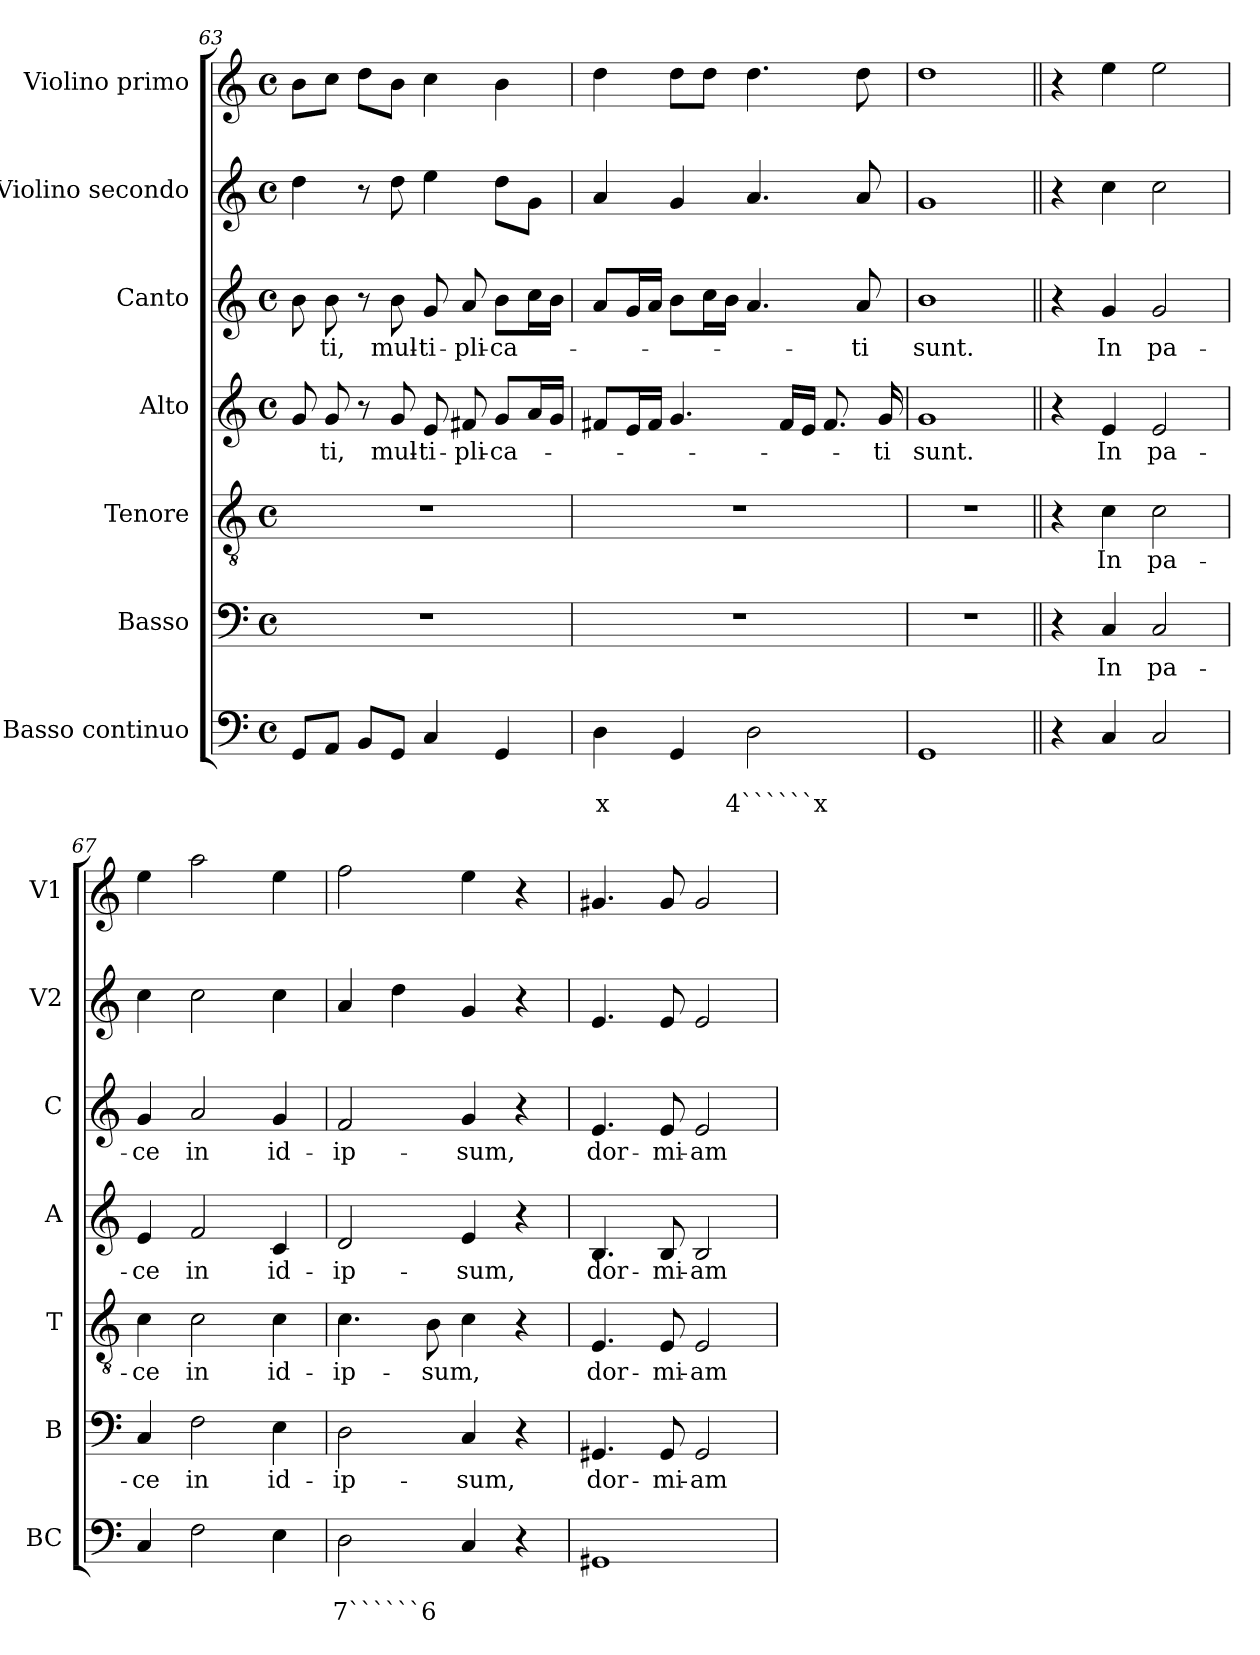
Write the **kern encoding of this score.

**kern	**text	**text	**kern	**text	**kern	**text	**kern	**text	**kern	**text	**kern	**kern
*part7	*part7	*part7	*part6	*part6	*part5	*part5	*part4	*part4	*part3	*part3	*part2	*part1
*staff7	*staff7	*staff7	*staff6	*staff6	*staff5	*staff5	*staff4	*staff4	*staff3	*staff3	*staff2	*staff1
*I"Basso continuo	*	*	*I"Basso	*	*I"Tenore	*	*I"Alto	*	*I"Canto	*	*I"Violino secondo	*I"Violino primo
*I'BC	*	*	*I'B	*	*I'T	*	*I'A	*	*I'C	*	*I'V2	*I'V1
*clefF4	*	*	*clefF4	*	*clefGv2	*	*clefG2	*	*clefG2	*	*clefG2	*clefG2
*k[]	*	*	*k[]	*	*k[]	*	*k[]	*	*k[]	*	*k[]	*k[]
*C:	*	*	*C:	*	*C:	*	*C:	*	*C:	*	*C:	*C:
*M4/4	*	*	*M4/4	*	*M4/4	*	*M4/4	*	*M4/4	*	*M4/4	*M4/4
*met(c)	*	*	*met(c)	*	*met(c)	*	*met(c)	*	*met(c)	*	*met(c)	*met(c)
=63	=63	=63	=63	=63	=63	=63	=63	=63	=63	=63	=63	=63
8GG/L	.	.	1r	.	1r	.	8g/	.	8b\	.	4dd\	8b\L
!	!	!	!	!	!	!	!	!LO:LY:b	!	!LO:LY:b	!	!
8AA/J	.	.	.	.	.	.	8g/	-ti,	8b\	-ti,	.	8cc\J
8BB/L	.	.	.	.	.	.	8r	.	8r	.	8r	8dd\L
!	!	!	!	!	!	!	!	!LO:LY:b	!	!LO:LY:b	!	!
8GG/J	.	.	.	.	.	.	8g/	mul-	8b\	mul-	8dd\	8b\J
!	!	!	!	!	!	!	!	!LO:LY:b	!	!LO:LY:b	!	!
4C/	.	.	.	.	.	.	8e/	-ti-	8g/	-ti-	4ee\	4cc\
!	!	!	!	!	!	!	!	!LO:LY:b	!	!LO:LY:b	!	!
.	.	.	.	.	.	.	8f#X/	-pli-	8a/	-pli-	.	.
!	!	!	!	!	!	!	!	!LO:LY:b	!	!LO:LY:b	!	!
4GG/	.	.	.	.	.	.	8g/L	-ca-	8b\L	-ca-	8dd\L	4b\
.	.	.	.	.	.	.	16a/L	.	16cc\L	.	8g\J	.
.	.	.	.	.	.	.	16g/JJ	.	16b\JJ	.	.	.
=64	=64	=64	=64	=64	=64	=64	=64	=64	=64	=64	=64	=64
!	!	!LO:LY:b	!	!	!	!	!	!	!	!	!	!
4D\	.	x	1r	.	1r	.	8f#X/L	.	8a/L	.	4a/	4dd\
.	.	.	.	.	.	.	16e/L	.	16g/L	.	.	.
.	.	.	.	.	.	.	16f#/JJ	.	16a/JJ	.	.	.
4GG/	.	.	.	.	.	.	4.g/	.	8b\L	.	4g/	8dd\L
.	.	.	.	.	.	.	.	.	16cc\L	.	.	8dd\J
.	.	.	.	.	.	.	.	.	16b\JJ	.	.	.
!	!	!LO:LY:b	!	!	!	!	!	!	!	!	!	!
2D\	.	4``````x	.	.	.	.	.	.	4.a/	.	4.a/	4.dd\
.	.	.	.	.	.	.	16f#/LL	.	.	.	.	.
.	.	.	.	.	.	.	16e/JJ	.	.	.	.	.
.	.	.	.	.	.	.	8.f#/	.	.	.	.	.
!	!	!	!	!	!	!	!	!	!	!LO:LY:b	!	!
.	.	.	.	.	.	.	.	.	8a/	-ti	8a/	8dd\
!	!	!	!	!	!	!	!	!LO:LY:b	!	!	!	!
.	.	.	.	.	.	.	16g/	-ti	.	.	.	.
=65	=65	=65	=65	=65	=65	=65	=65	=65	=65	=65	=65	=65
!	!	!	!	!	!	!	!	!LO:LY:b	!	!LO:LY:b	!	!
1GG	.	.	1r	.	1r	.	1g	sunt.	1b	sunt.	1g	1dd
!!LO:LB:g=z
=66||	=66||	=66||	=66||	=66||	=66||	=66||	=66||	=66||	=66||	=66||	=66||	=66||
4r	.	.	4r	.	4r	.	4r	.	4r	.	4r	4r
!	!	!	!	!LO:LY:b	!	!LO:LY:b	!	!LO:LY:b	!	!LO:LY:b	!	!
4C/	.	.	4C/	In	4c\	In	4e/	In	4g/	In	4cc\	4ee\
!	!	!	!	!LO:LY:b	!	!LO:LY:b	!	!LO:LY:b	!	!LO:LY:b	!	!
2C/	.	.	2C/	pa-	2c\	pa-	2e/	pa-	2g/	pa-	2cc\	2ee\
=67	=67	=67	=67	=67	=67	=67	=67	=67	=67	=67	=67	=67
!	!	!	!	!LO:LY:b	!	!LO:LY:b	!	!LO:LY:b	!	!LO:LY:b	!	!
4C/	.	.	4C/	-ce	4c\	-ce	4e/	-ce	4g/	-ce	4cc\	4ee\
!	!	!	!	!LO:LY:b	!	!LO:LY:b	!	!LO:LY:b	!	!LO:LY:b	!	!
2F\	.	.	2F\	in	2c\	in	2f/	in	2a/	in	2cc\	2aa\
!	!	!	!	!LO:LY:b	!	!LO:LY:b	!	!LO:LY:b	!	!LO:LY:b	!	!
4E\	.	.	4E\	id-	4c\	id-	4c/	id-	4g/	id-	4cc\	4ee\
=68	=68	=68	=68	=68	=68	=68	=68	=68	=68	=68	=68	=68
!	!	!LO:LY:b	!	!LO:LY:b	!	!LO:LY:b	!	!LO:LY:b	!	!LO:LY:b	!	!
2D\	.	7``````6	2D\	-ip-	4.c\	-ip-	2d/	-ip-	2f/	-ip-	4a/	2ff\
.	.	.	.	.	.	.	.	.	.	.	4dd\	.
!	!	!	!	!	!	!LO:LY:b	!	!	!	!	!	!
.	.	.	.	.	8B\	-sum,	.	.	.	.	.	.
!	!	!	!	!LO:LY:b	!	!	!	!LO:LY:b	!	!LO:LY:b	!	!
4C/	.	.	4C/	-sum,	4c\	.	4e/	-sum,	4g/	-sum,	4g/	4ee\
4r	.	.	4r	.	4r	.	4r	.	4r	.	4r	4r
=69	=69	=69	=69	=69	=69	=69	=69	=69	=69	=69	=69	=69
!	!	!	!	!LO:LY:b	!	!LO:LY:b	!	!LO:LY:b	!	!LO:LY:b	!	!
1GG#X	.	.	4.GG#X/	dor-	4.E/	dor-	4.B/	dor-	4.e/	dor-	4.e/	4.g#X/
!	!	!	!	!LO:LY:b	!	!LO:LY:b	!	!LO:LY:b	!	!LO:LY:b	!	!
.	.	.	8GG#/	-mi-	8E/	-mi-	8B/	-mi-	8e/	-mi-	8e/	8g#/
!	!	!	!	!LO:LY:b	!	!LO:LY:b	!	!LO:LY:b	!	!LO:LY:b	!	!
.	.	.	2GG#/	-am	2E/	-am	2B/	-am	2e/	-am	2e/	2g#/
=	=	=	=	=	=	=	=	=	=	=	=	=
*-	*-	*-	*-	*-	*-	*-	*-	*-	*-	*-	*-	*-
